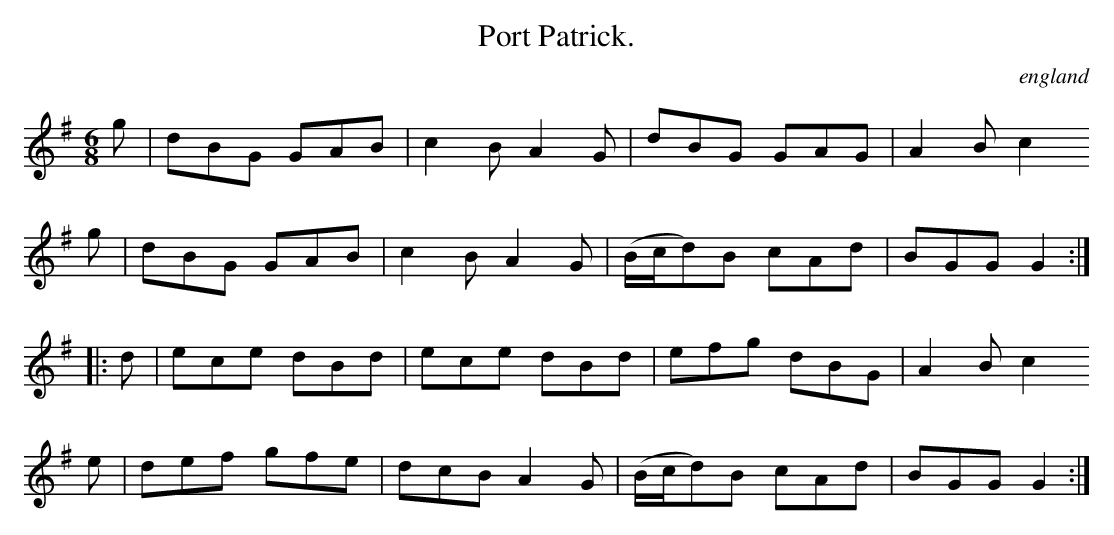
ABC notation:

X:1
T:Port Patrick.
O:england
M:6/8
L:1/8
K:G
g|dBG GAB|c2B A2G| dBG     GAG|A2B c2
g|dBG GAB|c2B A2G|(B/c/d)B cAd|BGG G2::
d|ece dBd|ece dBd| efg     dBG|A2B c2
e|def gfe|dcB A2G|(B/c/d)B cAd|BGG G2:|
